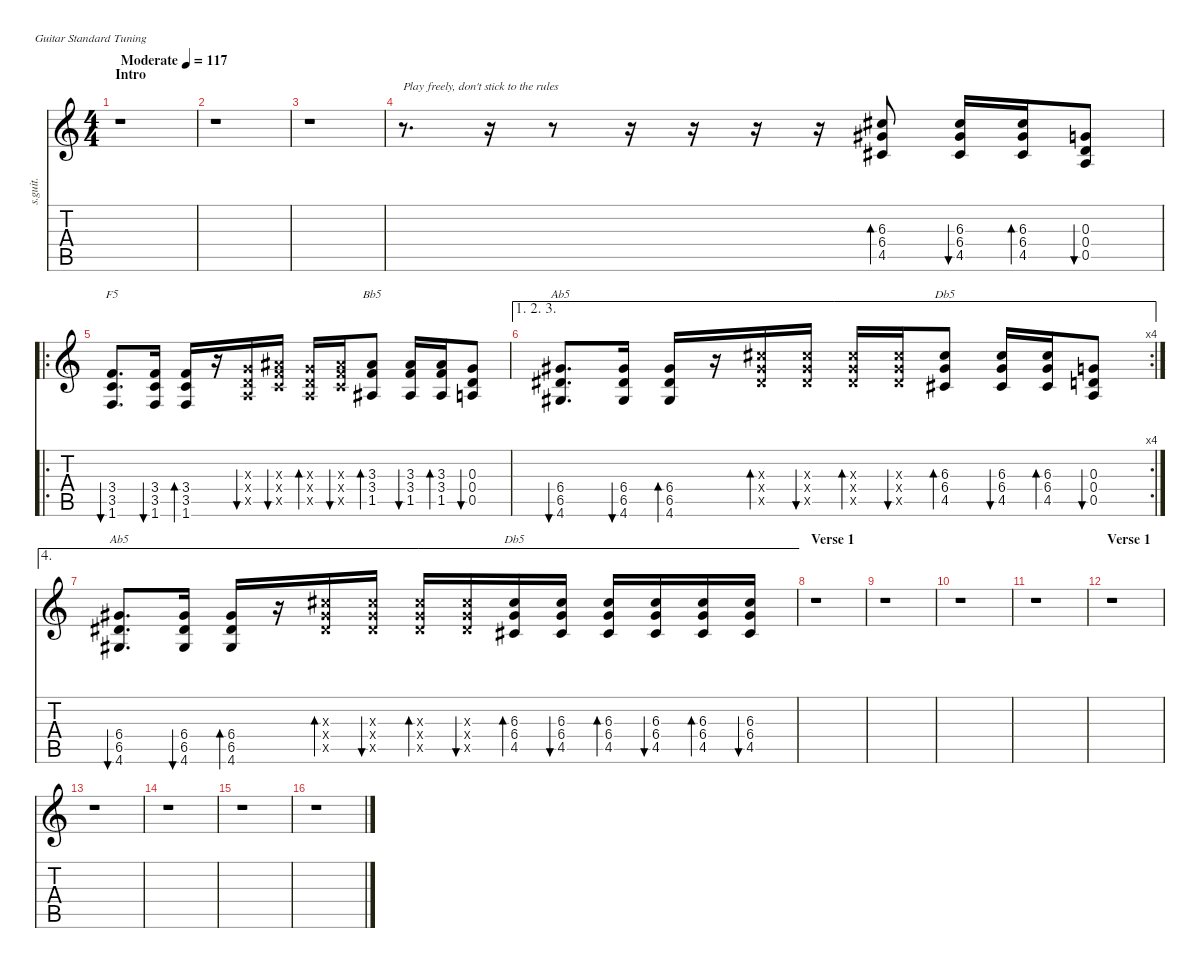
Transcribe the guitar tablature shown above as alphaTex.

\defaultSystemsLayout 4
\hideDynamics
\bracketExtendMode nobrackets
\track ("Kurt Cobain " "s.guit.") {instrument distortionguitar}
\staff {score tabs}
\tuning (E4 B3 G3 D3 A2 E2)
\chord ("F5" 3 1 2 2 0 x) {showdiagram false}
\chord ("Bb5" 3 1 2 2 0 x) {showdiagram false}
\chord ("Ab5" 3 1 2 2 0 x) {showdiagram false}
\chord ("Db5" 3 1 2 2 0 x) {showdiagram false}
\ts (4 4)
\beaming (8 2 2 2 2)
\section ("" "Intro")
\tempo (117 "Moderate")
\clef g2
\ks c
r.1{dy f instrument distortionguitar} |
r.1 |
r.1 |
r.8{d txt "Play freely, don't stick to the rules"} r.16 r.8 r.16 r.16 r.16 r.16 (6.3{acc #} 6.4{acc #} 4.5{acc #}).8{bd 30 lyrics (0 "") lyrics (1 "") lyrics (2 "") lyrics (3 "") lyrics (4 "")} (6.3{acc #} 6.4{acc #} 4.5{acc #}).16{bu 30 lyrics (0 "") lyrics (1 "") lyrics (2 "") lyrics (3 "") lyrics (4 "")} (6.4{acc #} 6.3{acc #} 4.5{acc #}).16{bd 30 lyrics (0 "") lyrics (1 "") lyrics (2 "") lyrics (3 "") lyrics (4 "")} (0.3 0.4 0.5).8{bu 30 lyrics (0 "") lyrics (1 "") lyrics (2 "") lyrics (3 "") lyrics (4 "")} |
\ro
(3.4 3.5 1.6).8{d bu 30 ch "F5" lyrics (0 "") lyrics (1 "") lyrics (2 "") lyrics (3 "") lyrics (4 "")} (3.4 3.5 1.6).16{bu 30 lyrics (0 "") lyrics (1 "") lyrics (2 "") lyrics (3 "") lyrics (4 "")} (3.4 3.5 1.6).16{bd 30 lyrics (0 "") lyrics (1 "") lyrics (2 "") lyrics (3 "") lyrics (4 "")} r.16 (0.3{x} 0.4{x} 0.5{x}).16{bu 30 lyrics (0 "") lyrics (1 "") lyrics (2 "") lyrics (3 "") lyrics (4 "") dy mf} (3.3{x acc #} 3.4{x} 3.5{x}).16{bu 30 lyrics (0 "") lyrics (1 "") lyrics (2 "") lyrics (3 "") lyrics (4 "")} (0.3{x} 0.4{x} 0.5{x}).16{bd 30 lyrics (0 "") lyrics (1 "") lyrics (2 "") lyrics (3 "") lyrics (4 "")} (3.3{x acc #} 3.4{x} 3.5{x}).16{bu 30 lyrics (0 "") lyrics (1 "") lyrics (2 "") lyrics (3 "") lyrics (4 "")} (3.3{acc #} 3.4 1.5{acc #}).8{bd 30 ch "Bb5" lyrics (0 "") lyrics (1 "") lyrics (2 "") lyrics (3 "") lyrics (4 "") dy f} (3.3{acc #} 3.4 1.5{acc #}).16{bu 30 lyrics (0 "") lyrics (1 "") lyrics (2 "") lyrics (3 "") lyrics (4 "")} (3.3{acc #} 3.4 1.5{acc #}).16{bd 30 lyrics (0 "") lyrics (1 "") lyrics (2 "") lyrics (3 "") lyrics (4 "")} (0.3 0.4 0.5).8{bu 30 lyrics (0 "") lyrics (1 "") lyrics (2 "") lyrics (3 "") lyrics (4 "")} |
\ae (1 2 3)
\rc 4
(6.4{acc #} 6.5{acc #} 4.6{acc #}).8{d bu 30 ch "Ab5" lyrics (0 "") lyrics (1 "") lyrics (2 "") lyrics (3 "") lyrics (4 "")} (6.4{acc #} 6.5{acc #} 4.6{acc #}).16{bu 30 lyrics (0 "") lyrics (1 "") lyrics (2 "") lyrics (3 "") lyrics (4 "")} (6.4{acc #} 6.5{acc #} 4.6{acc #}).16{bd 30 lyrics (0 "") lyrics (1 "") lyrics (2 "") lyrics (3 "") lyrics (4 "")} r.16 (6.3{x acc #} 6.4{x acc #} 6.5{x acc #}).16{bd 30 lyrics (0 "") lyrics (1 "") lyrics (2 "") lyrics (3 "") lyrics (4 "")} (6.3{x acc #} 6.4{x acc #} 6.5{x acc #}).16{bu 30 lyrics (0 "") lyrics (1 "") lyrics (2 "") lyrics (3 "") lyrics (4 "")} (6.3{x acc #} 6.4{x acc #} 6.5{x acc #}).16{bd 30 lyrics (0 "") lyrics (1 "") lyrics (2 "") lyrics (3 "") lyrics (4 "")} (6.3{x acc #} 6.4{x acc #} 6.5{x acc #}).16{bu 30 lyrics (0 "") lyrics (1 "") lyrics (2 "") lyrics (3 "") lyrics (4 "")} (6.3{acc #} 6.4{acc #} 4.5{acc #}).8{bd 30 ch "Db5" lyrics (0 "") lyrics (1 "") lyrics (2 "") lyrics (3 "") lyrics (4 "")} (6.3{acc #} 6.4{acc #} 4.5{acc #}).16{bu 30 lyrics (0 "") lyrics (1 "") lyrics (2 "") lyrics (3 "") lyrics (4 "")} (6.3{acc #} 6.4{acc #} 4.5{acc #}).16{bd 30 lyrics (0 "") lyrics (1 "") lyrics (2 "") lyrics (3 "") lyrics (4 "")} (0.3 0.4 0.5).8{bu 30 lyrics (0 "") lyrics (1 "") lyrics (2 "") lyrics (3 "") lyrics (4 "")} |
\ae 4
(6.4{acc #} 6.5{acc #} 4.6{acc #}).8{d bu 30 ch "Ab5" lyrics (0 "") lyrics (1 "") lyrics (2 "") lyrics (3 "") lyrics (4 "")} (6.4{acc #} 6.5{acc #} 4.6{acc #}).16{bu 30 lyrics (0 "") lyrics (1 "") lyrics (2 "") lyrics (3 "") lyrics (4 "")} (6.4{acc #} 6.5{acc #} 4.6{acc #}).16{bd 30 lyrics (0 "") lyrics (1 "") lyrics (2 "") lyrics (3 "") lyrics (4 "")} r.16 (6.3{x acc #} 6.4{x acc #} 6.5{x acc #}).16{bd 30 lyrics (0 "") lyrics (1 "") lyrics (2 "") lyrics (3 "") lyrics (4 "")} (6.3{x acc #} 6.4{x acc #} 6.5{x acc #}).16{bu 30 lyrics (0 "") lyrics (1 "") lyrics (2 "") lyrics (3 "") lyrics (4 "")} (6.3{x acc #} 6.4{x acc #} 6.5{x acc #}).16{bd 30 lyrics (0 "") lyrics (1 "") lyrics (2 "") lyrics (3 "") lyrics (4 "")} (6.3{x acc #} 6.4{x acc #} 6.5{x acc #}).16{bu 30 lyrics (0 "") lyrics (1 "") lyrics (2 "") lyrics (3 "") lyrics (4 "")} (6.3{acc #} 6.4{acc #} 4.5{acc #}).16{bd 30 ch "Db5" lyrics (0 "") lyrics (1 "") lyrics (2 "") lyrics (3 "") lyrics (4 "")} (6.3{acc #} 6.4{acc #} 4.5{acc #}).16{bu 30 lyrics (0 "") lyrics (1 "") lyrics (2 "") lyrics (3 "") lyrics (4 "")} (6.3{acc #} 6.4{acc #} 4.5{acc #}).16{bd 30 lyrics (0 "") lyrics (1 "") lyrics (2 "") lyrics (3 "") lyrics (4 "")} (6.3{acc #} 6.4{acc #} 4.5{acc #}).16{bu 30 lyrics (0 "") lyrics (1 "") lyrics (2 "") lyrics (3 "") lyrics (4 "")} (6.3{acc #} 6.4{acc #} 4.5{acc #}).16{bd 30 lyrics (0 "") lyrics (1 "") lyrics (2 "") lyrics (3 "") lyrics (4 "")} (6.3{acc #} 6.4{acc #} 4.5{acc #}).16{bu 30 lyrics (0 "") lyrics (1 "") lyrics (2 "") lyrics (3 "") lyrics (4 "")} |
\section ("" "Verse 1")
r.1 |
r.1 |
r.1 |
r.1 |
\section ("" "Verse 1")
r.1 |
r.1 |
r.1 |
r.1 |
r.1
